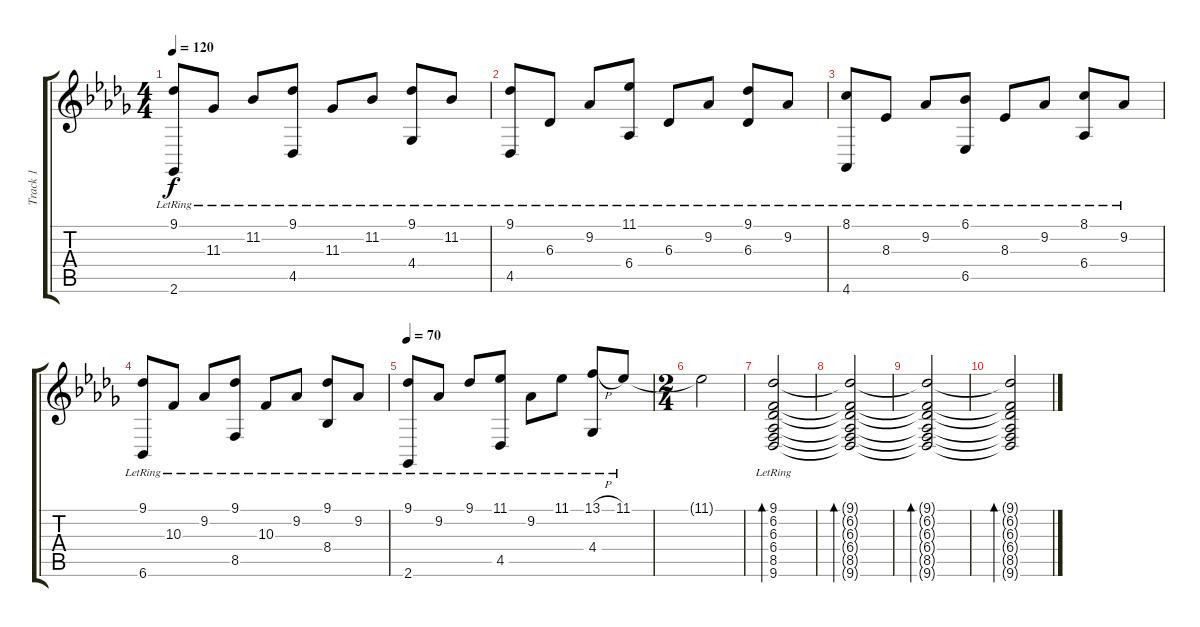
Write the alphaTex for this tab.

\track ("Track 1" "Track 1") {instrument acousticgrandpiano}
\staff {score tabs}
\tuning (E4 B3 G3 D3 A2 E2) {hide}
\ts (4 4)
\tempo 120
\clef g2
\ks bbminor
(9.1{lr} 2.6{lr}).8{dy f} 11.3{lr}.8 11.2{lr}.8 (9.1{lr} 4.5{lr}).8 11.3{lr}.8 11.2{lr}.8 (9.1{lr} 4.4{lr}).8 11.2{lr}.8 |
(9.1{lr} 4.5{lr}).8 6.3{lr}.8 9.2{lr}.8 (11.1{lr} 6.4{lr}).8 6.3{lr}.8 9.2{lr}.8 (9.1{lr} 6.3{lr}).8 9.2{lr}.8 |
(8.1{lr} 4.6{lr}).8 8.3{lr}.8 9.2{lr}.8 (6.1{lr} 6.5{lr}).8 8.3{lr}.8 9.2{lr}.8 (8.1{lr} 6.4{lr}).8 9.2{lr}.8 |
(9.1{lr} 6.6{lr}).8 10.3{lr}.8 9.2{lr}.8 (9.1{lr} 8.5{lr}).8 10.3{lr}.8 9.2{lr}.8 (9.1{lr} 8.4{lr}).8 9.2{lr}.8 |
\tempo 70
(9.1{lr} 2.6{lr}).8 9.2{lr}.8 9.1{lr}.8 (11.1{lr} 4.5{lr}).8 9.2{lr}.8 11.1{lr}.8 (13.1{h lr} 4.4{lr}).8 11.1{lr}.8 |
\ts (2 4)
11.1{t}.2 |
(9.1{lr} 6.2{lr} 6.3{lr} 6.4{lr} 8.5{lr} 9.6{lr}).2{bd 240} |
(9.1{t} 6.2{t} 6.3{t} 6.4{t} 8.5{t} 9.6{t}).2{bd 240} |
(9.1{t} 6.2{t} 6.3{t} 6.4{t} 8.5{t} 9.6{t}).2{bd 240} |
(9.1{t} 6.2{t} 6.3{t} 6.4{t} 8.5{t} 9.6{t}).2{bd 240 volume 0}
